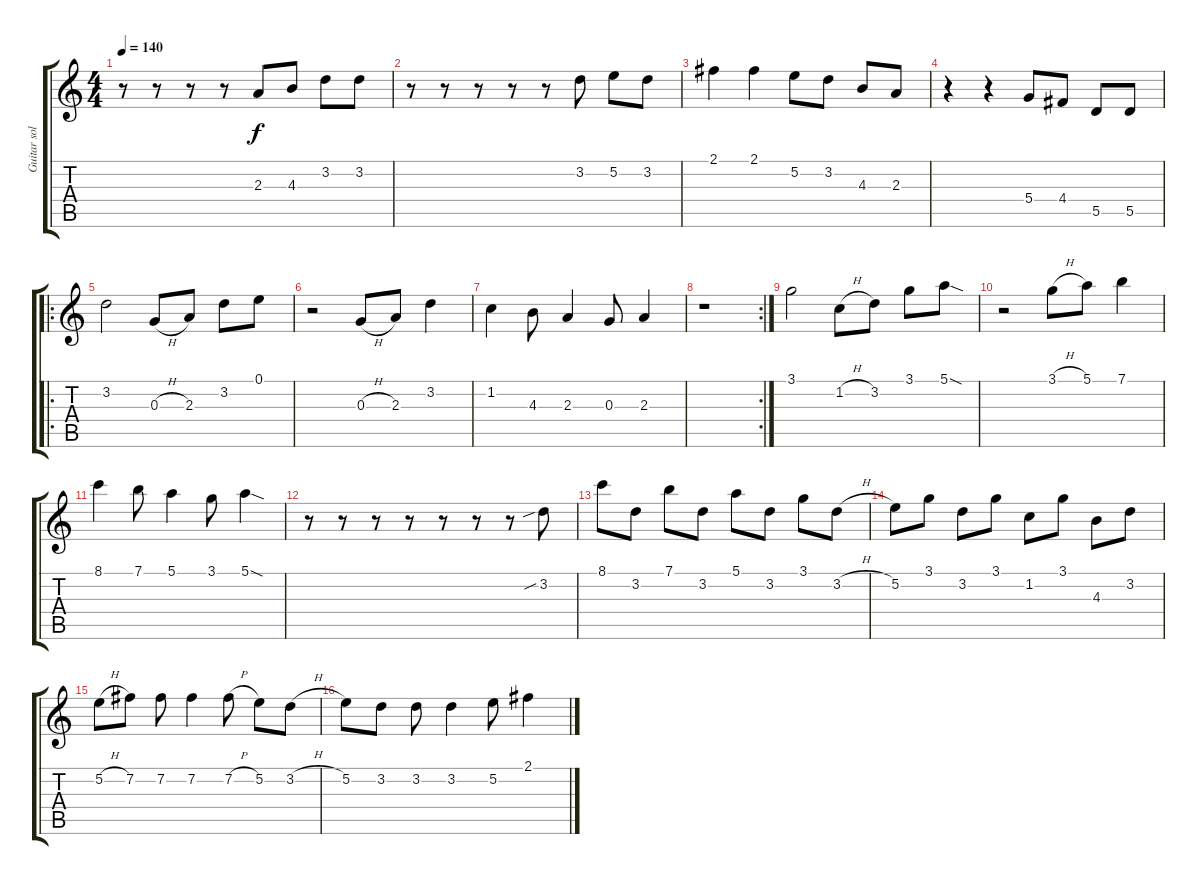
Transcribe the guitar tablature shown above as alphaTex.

\track ("Guitar solo" "Guitar sol") {instrument acousticguitarsteel}
\staff {score tabs}
\tuning (E4 B3 G3 D3 A2 E2) {hide}
\ts (4 4)
\tempo 140
\clef g2
\ks c
r.8{dy f} r.8 r.8 r.8 2.3.8 4.3.8 3.2.8 3.2.8 |
r.8 r.8 r.8 r.8 r.8 3.2.8 5.2.8 3.2.8 |
2.1.4 2.1.4 5.2.8 3.2.8 4.3.8 2.3.8 |
r.4 r.4 5.4.8 4.4.8 5.5.8 5.5.8 |
\ro
3.2.2 0.3{h}.8 2.3.8 3.2.8 0.1.8 |
r.2 0.3{h}.8 2.3.8 3.2.4 |
1.2.4 4.3.8 2.3.4 0.3.8 2.3.4 |
\rc 2
r.1 |
3.1.2 1.2{h}.8 3.2.8 3.1.8 5.1{sod}.8 |
r.2 3.1{h}.8 5.1.8 7.1.4 |
8.1.4 7.1.8 5.1.4 3.1.8 5.1{sod}.4 |
r.8 r.8 r.8 r.8 r.8 r.8 r.8 3.2{sib}.8 |
8.1.8 3.2.8 7.1.8 3.2.8 5.1.8 3.2.8 3.1.8 3.2{h}.8 |
5.2.8 3.1.8 3.2.8 3.1.8 1.2.8 3.1.8 4.3.8 3.2.8 |
5.2{h}.8 7.2.8 7.2.8 7.2.4 7.2{h}.8 5.2.8 3.2{h}.8 |
5.2.8 3.2.8 3.2.8 3.2.4 5.2.8 2.1.4
